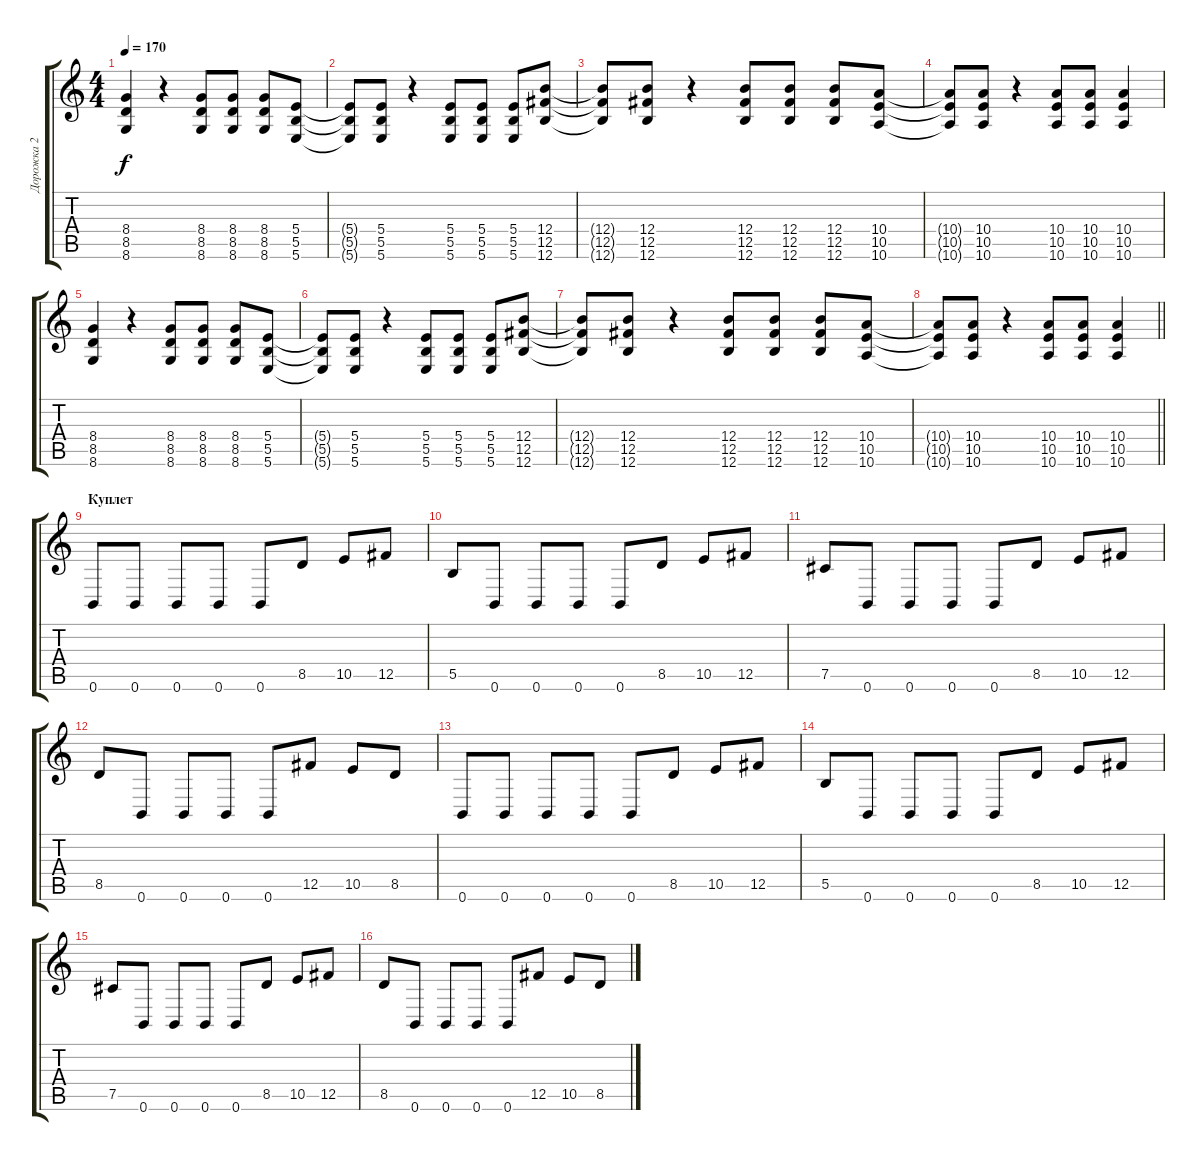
\track ("Дорожка 2" "Дорожка 2") {instrument distortionguitar}
\staff {score tabs}
\tuning (Db4 Ab3 E3 B2 Gb2 B1) {hide}
\ts (4 4)
\tempo 170
\clef g2
\ks c
(8.4 8.5 8.6).4{dy f} r.4 (8.4 8.5 8.6).8 (8.4 8.5 8.6).8 (8.4 8.5 8.6).8 (5.4 5.5 5.6).8 |
(5.4{t} 5.5{t} 5.6{t}).8 (5.4 5.5 5.6).8 r.4 (5.4 5.5 5.6).8 (5.4 5.5 5.6).8 (5.4 5.5 5.6).8 (12.4 12.5 12.6).8 |
(12.4{t} 12.5{t} 12.6{t}).8 (12.4 12.5 12.6).8 r.4 (12.4 12.5 12.6).8 (12.4 12.5 12.6).8 (12.4 12.5 12.6).8 (10.4 10.5 10.6).8 |
(10.4{t} 10.5{t} 10.6{t}).8 (10.4 10.5 10.6).8 r.4 (10.4 10.5 10.6).8 (10.4 10.5 10.6).8 (10.4 10.5 10.6).4 |
(8.4 8.5 8.6).4 r.4 (8.4 8.5 8.6).8 (8.4 8.5 8.6).8 (8.4 8.5 8.6).8 (5.4 5.5 5.6).8 |
(5.4{t} 5.5{t} 5.6{t}).8 (5.4 5.5 5.6).8 r.4 (5.4 5.5 5.6).8 (5.4 5.5 5.6).8 (5.4 5.5 5.6).8 (12.4 12.5 12.6).8 |
(12.4{t} 12.5{t} 12.6{t}).8 (12.4 12.5 12.6).8 r.4 (12.4 12.5 12.6).8 (12.4 12.5 12.6).8 (12.4 12.5 12.6).8 (10.4 10.5 10.6).8 |
\barLineRight lightlight
(10.4{t} 10.5{t} 10.6{t}).8 (10.4 10.5 10.6).8 r.4 (10.4 10.5 10.6).8 (10.4 10.5 10.6).8 (10.4 10.5 10.6).4 |
\section ("" "Куплет")
0.6.8 0.6.8 0.6.8 0.6.8 0.6.8 8.5.8 10.5.8 12.5.8 |
5.5.8 0.6.8 0.6.8 0.6.8 0.6.8 8.5.8 10.5.8 12.5.8 |
7.5.8 0.6.8 0.6.8 0.6.8 0.6.8 8.5.8 10.5.8 12.5.8 |
8.5.8 0.6.8 0.6.8 0.6.8 0.6.8 12.5.8 10.5.8 8.5.8 |
0.6.8 0.6.8 0.6.8 0.6.8 0.6.8 8.5.8 10.5.8 12.5.8 |
5.5.8 0.6.8 0.6.8 0.6.8 0.6.8 8.5.8 10.5.8 12.5.8 |
7.5.8 0.6.8 0.6.8 0.6.8 0.6.8 8.5.8 10.5.8 12.5.8 |
8.5.8 0.6.8 0.6.8 0.6.8 0.6.8 12.5.8 10.5.8 8.5.8
